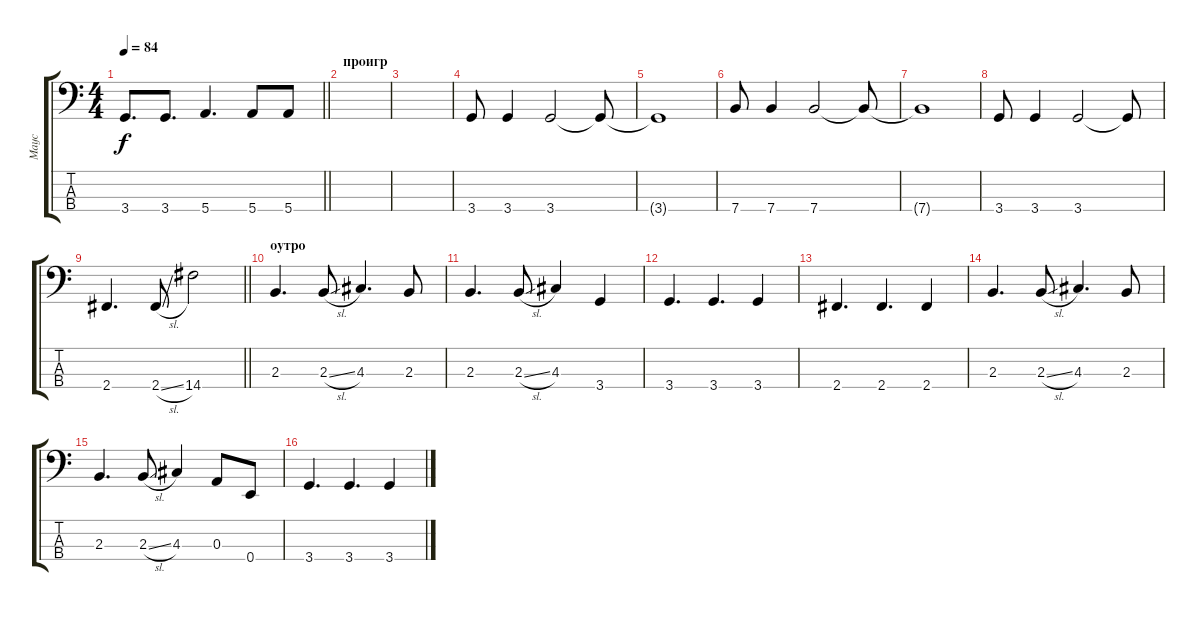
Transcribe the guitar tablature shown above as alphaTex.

\track ("Маус" "Маус") {instrument electricbassfinger}
\staff {score tabs}
\tuning (G2 D2 A1 E1) {hide}
\ts (4 4)
\tempo 84
\clef f4
\barLineRight lightlight
\ks c
3.4.8{d dy f} 3.4.8{d} 5.4.4{d} 5.4.8 5.4.8 |
\section ("" "проигр")
|
|
3.4.8 3.4.4 3.4.2 3.4{t}.8 |
3.4{t}.1 |
7.4.8 7.4.4 7.4.2 7.4{t}.8 |
7.4{t}.1 |
3.4.8 3.4.4 3.4.2 3.4{t}.8 |
\barLineRight lightlight
2.4.4{d} 2.4{sl}.8 14.4.2 |
\section ("" "оутро")
2.3.4{d} 2.3{sl}.8 4.3.4{d} 2.3.8 |
2.3.4{d} 2.3{sl}.8 4.3.4 3.4.4 |
3.4.4{d} 3.4.4{d} 3.4.4 |
2.4.4{d} 2.4.4{d} 2.4.4 |
2.3.4{d} 2.3{sl}.8 4.3.4{d} 2.3.8 |
2.3.4{d} 2.3{sl}.8 4.3.4 0.3.8 0.4.8 |
3.4.4{d} 3.4.4{d} 3.4.4
